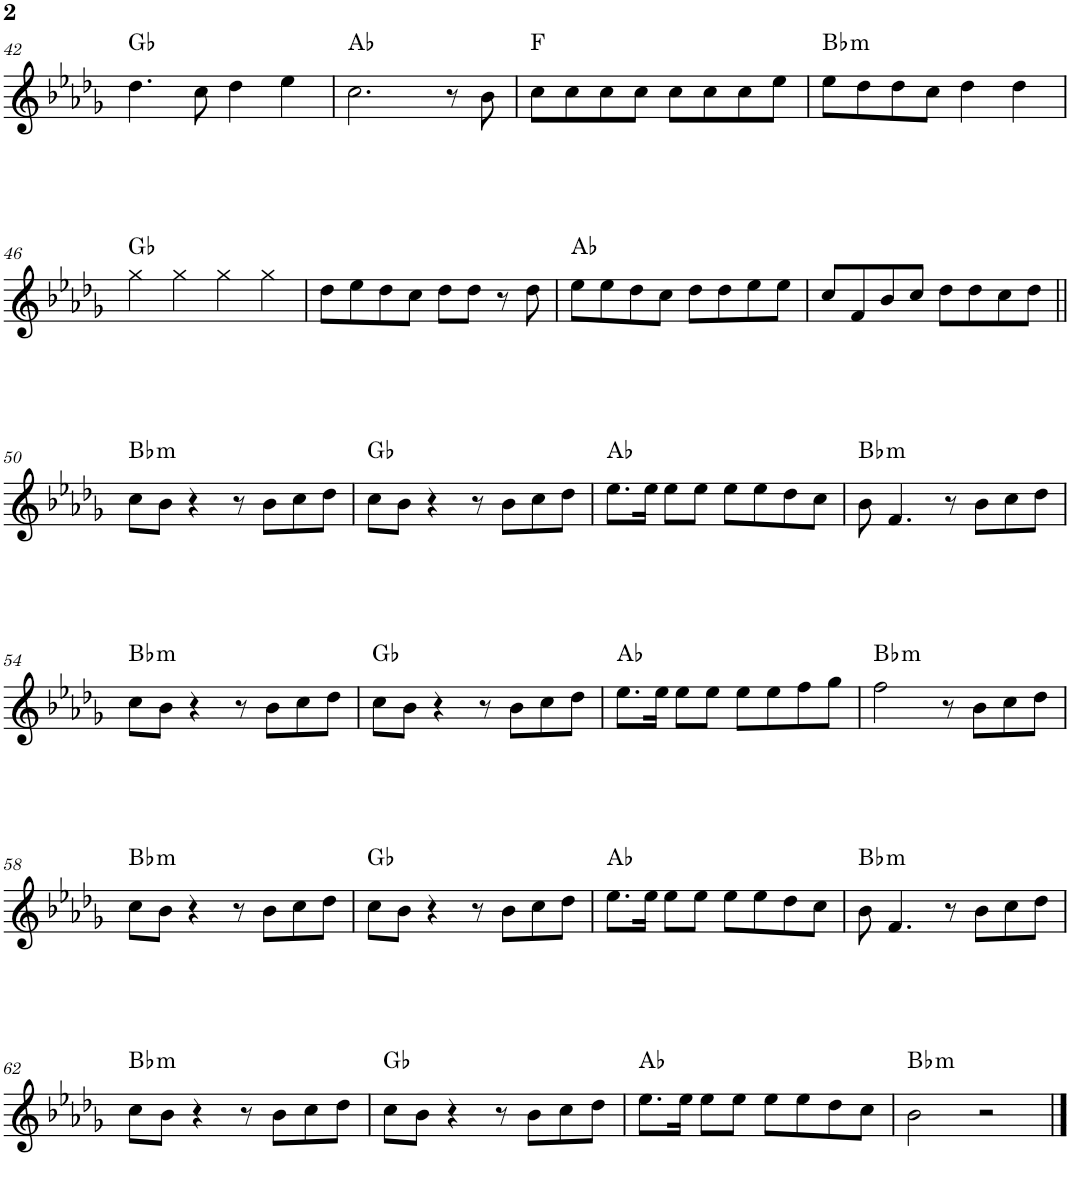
**kern	**harte
*part1	*part1
*staff1	*
*I"Piano	*
*I'Pno.	*
!!LO:PB:g=z
*clefG2	*
*k[b-e-a-d-g-]	*
*M4/4	*
=42	=42
4.dd-\	Gb:maj
8cc\	.
4dd-\	.
4ee-\	.
=43	=43
2.cc\	Ab:maj
8r	.
8b-\	.
=44	=44
8cc\L	F:maj
8cc\	.
8cc\	.
8cc\J	.
8cc\L	.
8cc\	.
8cc\	.
8ee-\J	.
=45	=45
!	!LO:H:kt=m
8ee-\L	Bb:min
8dd-\	.
8dd-\	.
8cc\J	.
4dd-\	.
4dd-\	.
!!LO:LB:g=z
=46	=46
4gg-\	Gb:maj
4gg-\	.
4gg-\	.
4gg-\	.
=47	=47
8dd-\L	.
8ee-\	.
8dd-\	.
8cc\J	.
8dd-\L	.
8dd-\J	.
8r	.
8dd-\	.
=48	=48
8ee-\L	Ab:maj
8ee-\	.
8dd-\	.
8cc\J	.
8dd-\L	.
8dd-\	.
8ee-\	.
8ee-\J	.
=49	=49
8cc/L	.
8f/	.
8b-/	.
8cc/J	.
8dd-\L	.
8dd-\	.
8cc\	.
8dd-\J	.
!!LO:LB:g=z
=50||	=50||
!	!LO:H:kt=m
8cc\L	Bb:min
8b-\J	.
4r	.
8r	.
8b-\L	.
8cc\	.
8dd-\J	.
=51	=51
8cc\L	Gb:maj
8b-\J	.
4r	.
8r	.
8b-\L	.
8cc\	.
8dd-\J	.
=52	=52
8.ee-\L	Ab:maj
16ee-\Jk	.
8ee-\L	.
8ee-\J	.
8ee-\L	.
8ee-\	.
8dd-\	.
8cc\J	.
=53	=53
!	!LO:H:kt=m
8b-\	Bb:min
4.f/	.
8r	.
8b-\L	.
8cc\	.
8dd-\J	.
!!LO:LB:g=z
=54	=54
!	!LO:H:kt=m
8cc\L	Bb:min
8b-\J	.
4r	.
8r	.
8b-\L	.
8cc\	.
8dd-\J	.
=55	=55
8cc\L	Gb:maj
8b-\J	.
4r	.
8r	.
8b-\L	.
8cc\	.
8dd-\J	.
=56	=56
8.ee-\L	Ab:maj
16ee-\Jk	.
8ee-\L	.
8ee-\J	.
8ee-\L	.
8ee-\	.
8ff\	.
8gg-\J	.
=57	=57
!	!LO:H:kt=m
2ff\	Bb:min
8r	.
8b-\L	.
8cc\	.
8dd-\J	.
!!LO:LB:g=z
=58	=58
!	!LO:H:kt=m
8cc\L	Bb:min
8b-\J	.
4r	.
8r	.
8b-\L	.
8cc\	.
8dd-\J	.
=59	=59
8cc\L	Gb:maj
8b-\J	.
4r	.
8r	.
8b-\L	.
8cc\	.
8dd-\J	.
=60	=60
8.ee-\L	Ab:maj
16ee-\Jk	.
8ee-\L	.
8ee-\J	.
8ee-\L	.
8ee-\	.
8dd-\	.
8cc\J	.
=61	=61
!	!LO:H:kt=m
8b-\	Bb:min
4.f/	.
8r	.
8b-\L	.
8cc\	.
8dd-\J	.
!!LO:LB:g=z
=62	=62
!	!LO:H:kt=m
8cc\L	Bb:min
8b-\J	.
4r	.
8r	.
8b-\L	.
8cc\	.
8dd-\J	.
=63	=63
8cc\L	Gb:maj
8b-\J	.
4r	.
8r	.
8b-\L	.
8cc\	.
8dd-\J	.
=64	=64
8.ee-\L	Ab:maj
16ee-\Jk	.
8ee-\L	.
8ee-\J	.
8ee-\L	.
8ee-\	.
8dd-\	.
8cc\J	.
=65	=65
!	!LO:H:kt=m
2b-\	Bb:min
2r	.
==	==
*-	*-
